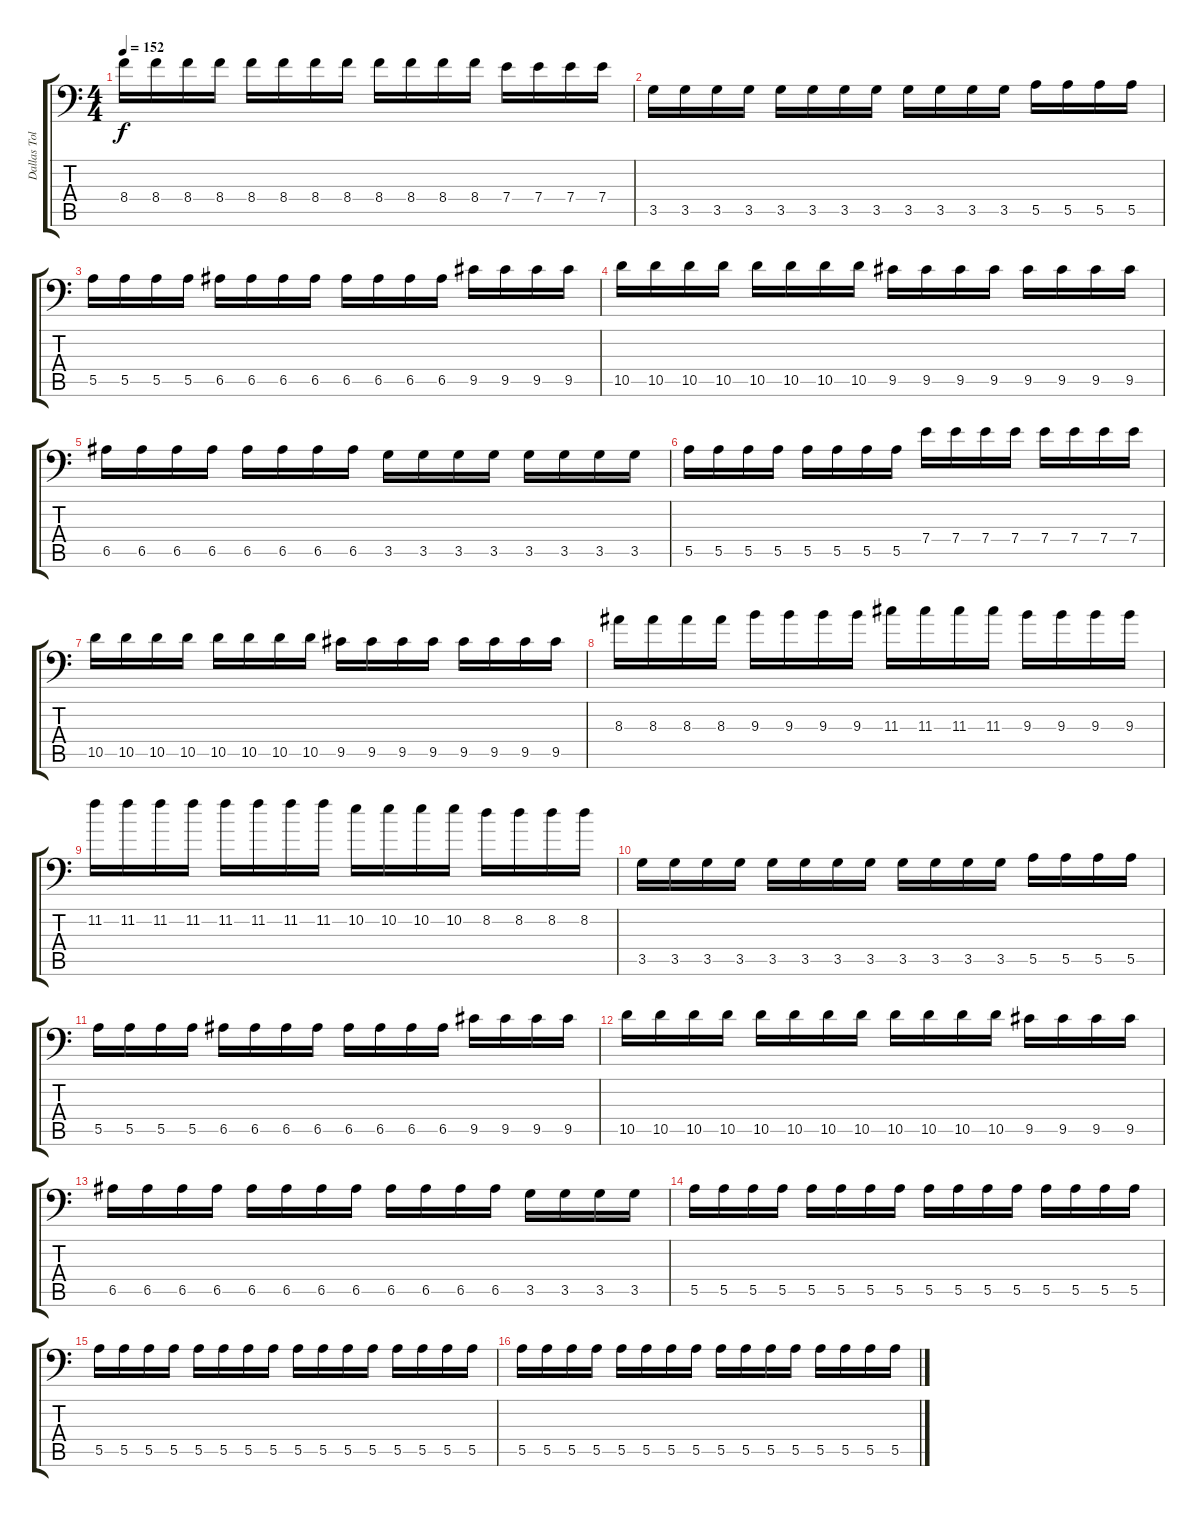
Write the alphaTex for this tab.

\track ("Dallas Toler-Wade" "Dallas Tol") {instrument distortionguitar}
\staff {score tabs}
\tuning (B3 Gb3 D3 A2 E2 A1) {hide}
\ts (4 4)
\tempo 152
\clef f4
\ks c
8.4.16{dy f} 8.4.16 8.4.16 8.4.16 8.4.16 8.4.16 8.4.16 8.4.16 8.4.16 8.4.16 8.4.16 8.4.16 7.4.16 7.4.16 7.4.16 7.4.16 |
3.5.16 3.5.16 3.5.16 3.5.16 3.5.16 3.5.16 3.5.16 3.5.16 3.5.16 3.5.16 3.5.16 3.5.16 5.5.16 5.5.16 5.5.16 5.5.16 |
5.5.16 5.5.16 5.5.16 5.5.16 6.5.16 6.5.16 6.5.16 6.5.16 6.5.16 6.5.16 6.5.16 6.5.16 9.5.16 9.5.16 9.5.16 9.5.16 |
10.5.16 10.5.16 10.5.16 10.5.16 10.5.16 10.5.16 10.5.16 10.5.16 9.5.16 9.5.16 9.5.16 9.5.16 9.5.16 9.5.16 9.5.16 9.5.16 |
6.5.16 6.5.16 6.5.16 6.5.16 6.5.16 6.5.16 6.5.16 6.5.16 3.5.16 3.5.16 3.5.16 3.5.16 3.5.16 3.5.16 3.5.16 3.5.16 |
5.5.16 5.5.16 5.5.16 5.5.16 5.5.16 5.5.16 5.5.16 5.5.16 7.4.16 7.4.16 7.4.16 7.4.16 7.4.16 7.4.16 7.4.16 7.4.16 |
10.5.16 10.5.16 10.5.16 10.5.16 10.5.16 10.5.16 10.5.16 10.5.16 9.5.16 9.5.16 9.5.16 9.5.16 9.5.16 9.5.16 9.5.16 9.5.16 |
8.3.16 8.3.16 8.3.16 8.3.16 9.3.16 9.3.16 9.3.16 9.3.16 11.3.16 11.3.16 11.3.16 11.3.16 9.3.16 9.3.16 9.3.16 9.3.16 |
11.2.16 11.2.16 11.2.16 11.2.16 11.2.16 11.2.16 11.2.16 11.2.16 10.2.16 10.2.16 10.2.16 10.2.16 8.2.16 8.2.16 8.2.16 8.2.16 |
3.5.16 3.5.16 3.5.16 3.5.16 3.5.16 3.5.16 3.5.16 3.5.16 3.5.16 3.5.16 3.5.16 3.5.16 5.5.16 5.5.16 5.5.16 5.5.16 |
5.5.16 5.5.16 5.5.16 5.5.16 6.5.16 6.5.16 6.5.16 6.5.16 6.5.16 6.5.16 6.5.16 6.5.16 9.5.16 9.5.16 9.5.16 9.5.16 |
10.5.16 10.5.16 10.5.16 10.5.16 10.5.16 10.5.16 10.5.16 10.5.16 10.5.16 10.5.16 10.5.16 10.5.16 9.5.16 9.5.16 9.5.16 9.5.16 |
6.5.16 6.5.16 6.5.16 6.5.16 6.5.16 6.5.16 6.5.16 6.5.16 6.5.16 6.5.16 6.5.16 6.5.16 3.5.16 3.5.16 3.5.16 3.5.16 |
5.5.16 5.5.16 5.5.16 5.5.16 5.5.16 5.5.16 5.5.16 5.5.16 5.5.16 5.5.16 5.5.16 5.5.16 5.5.16 5.5.16 5.5.16 5.5.16 |
5.5.16 5.5.16 5.5.16 5.5.16 5.5.16 5.5.16 5.5.16 5.5.16 5.5.16 5.5.16 5.5.16 5.5.16 5.5.16 5.5.16 5.5.16 5.5.16 |
5.5.16 5.5.16 5.5.16 5.5.16 5.5.16 5.5.16 5.5.16 5.5.16 5.5.16 5.5.16 5.5.16 5.5.16 5.5.16 5.5.16 5.5.16 5.5.16
